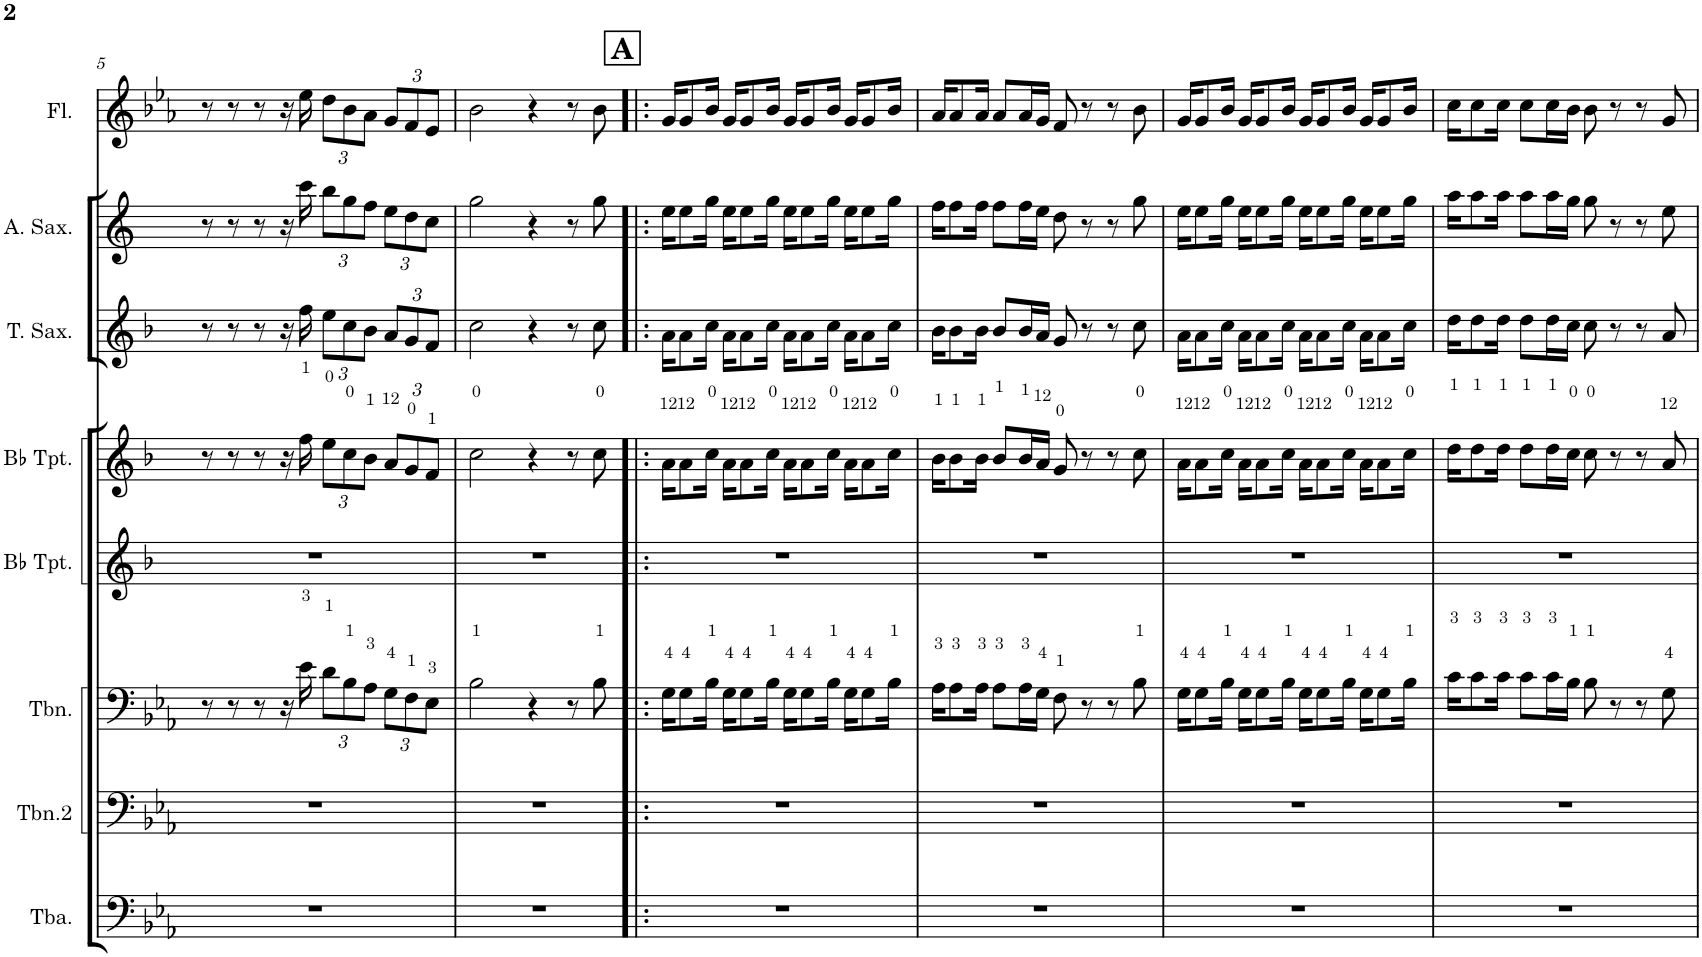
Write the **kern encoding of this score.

**kern	**kern	**kern	**kern	**kern	**kern	**kern	**kern
*part8	*part7	*part6	*part5	*part4	*part3	*part2	*part1
*staff8	*staff7	*staff6	*staff5	*staff4	*staff3	*staff2	*staff1
*I"Tuba	*I"Trombone 2	*I"Trombone	*I"Bb Trumpet 2	*I"Bb Trumpet	*I"Tenor Saxophone	*I"Alto Saxophone	*I"Flute
*I'Tba.	*I'Tbn.2	*I'Tbn.	*I'Bb Tpt.	*I'Bb Tpt.	*I'T. Sax.	*I'A. Sax.	*I'Fl.
!!LO:PB:g=z
*clefF4	*clefF4	*clefF4	*clefG2	*clefG2	*clefG2	*clefG2	*clefG2
*	*	*	*Trd1c2	*Trd1c2	*Trd8c14	*Trd5c9	*
*k[b-e-a-]	*k[b-e-a-]	*k[b-e-a-]	*k[b-]	*k[b-]	*k[b-]	*k[]	*k[b-e-a-]
*M4/4	*M4/4	*M4/4	*M4/4	*M4/4	*M4/4	*M4/4	*M4/4
=5	=5	=5	=5	=5	=5	=5	=5
1r	1r	8r	1r	8r	8r	8r	8r
.	.	8r	.	8r	8r	8r	8r
.	.	8r	.	8r	8r	8r	8r
.	.	16r	.	16r	16r	16r	16r
.	.	16e-\	.	16ff\	16ff\	16ccc\	16ee-\
*	*	*Xbrackettup	*	*Xbrackettup	*Xbrackettup	*Xbrackettup	*Xbrackettup
.	.	12d\L	.	12ee\L	12ee\L	12bb\L	12dd\L
.	.	12B-\	.	12cc\	12cc\	12gg\	12b-\
.	.	12A-\J	.	12b-\J	12b-\J	12ff\J	12a-\J
.	.	12G\L	.	12a/L	12a/L	12ee\L	12g/L
.	.	12F\	.	12g/	12g/	12dd\	12f/
.	.	12E-\J	.	12f/J	12f/J	12cc\J	12e-/J
=6	=6	=6	=6	=6	=6	=6	=6
1r	1r	2B-\	1r	2cc\	2cc\	2gg\	2b-\
.	.	4r	.	4r	4r	4r	4r
.	.	8r	.	8r	8r	8r	8r
.	.	8B-\	.	8cc\	8cc\	8gg\	8b-\
!!LO:REH:place=s1:a:B:cj:fs=14:t=A
=7!|:	=7!|:	=7!|:	=7!|:	=7!|:	=7!|:	=7!|:	=7!|:
1r	1r	16G\KL	1r	16a\KL	16a\KL	16ee\KL	16g/KL
.	.	8G\	.	8a\	8a\	8ee\	8g/
.	.	16B-\Jk	.	16cc\Jk	16cc\Jk	16gg\Jk	16b-/Jk
.	.	16G\KL	.	16a\KL	16a\KL	16ee\KL	16g/KL
.	.	8G\	.	8a\	8a\	8ee\	8g/
.	.	16B-\Jk	.	16cc\Jk	16cc\Jk	16gg\Jk	16b-/Jk
.	.	16G\KL	.	16a\KL	16a\KL	16ee\KL	16g/KL
.	.	8G\	.	8a\	8a\	8ee\	8g/
.	.	16B-\Jk	.	16cc\Jk	16cc\Jk	16gg\Jk	16b-/Jk
.	.	16G\KL	.	16a\KL	16a\KL	16ee\KL	16g/KL
.	.	8G\	.	8a\	8a\	8ee\	8g/
.	.	16B-\Jk	.	16cc\Jk	16cc\Jk	16gg\Jk	16b-/Jk
=8	=8	=8	=8	=8	=8	=8	=8
1r	1r	16A-\KL	1r	16b-\KL	16b-\KL	16ff\KL	16a-/KL
.	.	8A-\	.	8b-\	8b-\	8ff\	8a-/
.	.	16A-\Jk	.	16b-\Jk	16b-\Jk	16ff\Jk	16a-/Jk
.	.	8A-\L	.	8b-/L	8b-/L	8ff\L	8a-/L
.	.	16A-\L	.	16b-/L	16b-/L	16ff\L	16a-/L
.	.	16G\JJ	.	16a/JJ	16a/JJ	16ee\JJ	16g/JJ
.	.	8F\	.	8g/	8g/	8dd\	8f/
.	.	8r	.	8r	8r	8r	8r
.	.	8r	.	8r	8r	8r	8r
.	.	8B-\	.	8cc\	8cc\	8gg\	8b-\
=9	=9	=9	=9	=9	=9	=9	=9
1r	1r	16G\KL	1r	16a\KL	16a\KL	16ee\KL	16g/KL
.	.	8G\	.	8a\	8a\	8ee\	8g/
.	.	16B-\Jk	.	16cc\Jk	16cc\Jk	16gg\Jk	16b-/Jk
.	.	16G\KL	.	16a\KL	16a\KL	16ee\KL	16g/KL
.	.	8G\	.	8a\	8a\	8ee\	8g/
.	.	16B-\Jk	.	16cc\Jk	16cc\Jk	16gg\Jk	16b-/Jk
.	.	16G\KL	.	16a\KL	16a\KL	16ee\KL	16g/KL
.	.	8G\	.	8a\	8a\	8ee\	8g/
.	.	16B-\Jk	.	16cc\Jk	16cc\Jk	16gg\Jk	16b-/Jk
.	.	16G\KL	.	16a\KL	16a\KL	16ee\KL	16g/KL
.	.	8G\	.	8a\	8a\	8ee\	8g/
.	.	16B-\Jk	.	16cc\Jk	16cc\Jk	16gg\Jk	16b-/Jk
=10	=10	=10	=10	=10	=10	=10	=10
1r	1r	16c\KL	1r	16dd\KL	16dd\KL	16aa\KL	16cc\KL
.	.	8c\	.	8dd\	8dd\	8aa\	8cc\
.	.	16c\Jk	.	16dd\Jk	16dd\Jk	16aa\Jk	16cc\Jk
.	.	8c\L	.	8dd\L	8dd\L	8aa\L	8cc\L
.	.	16c\L	.	16dd\L	16dd\L	16aa\L	16cc\L
.	.	16B-\JJ	.	16cc\JJ	16cc\JJ	16gg\JJ	16b-\JJ
.	.	8B-\	.	8cc\	8cc\	8gg\	8b-\
.	.	8r	.	8r	8r	8r	8r
.	.	8r	.	8r	8r	8r	8r
.	.	8G\	.	8a/	8a/	8ee\	8g/
=	=	=	=	=	=	=	=
*-	*-	*-	*-	*-	*-	*-	*-
